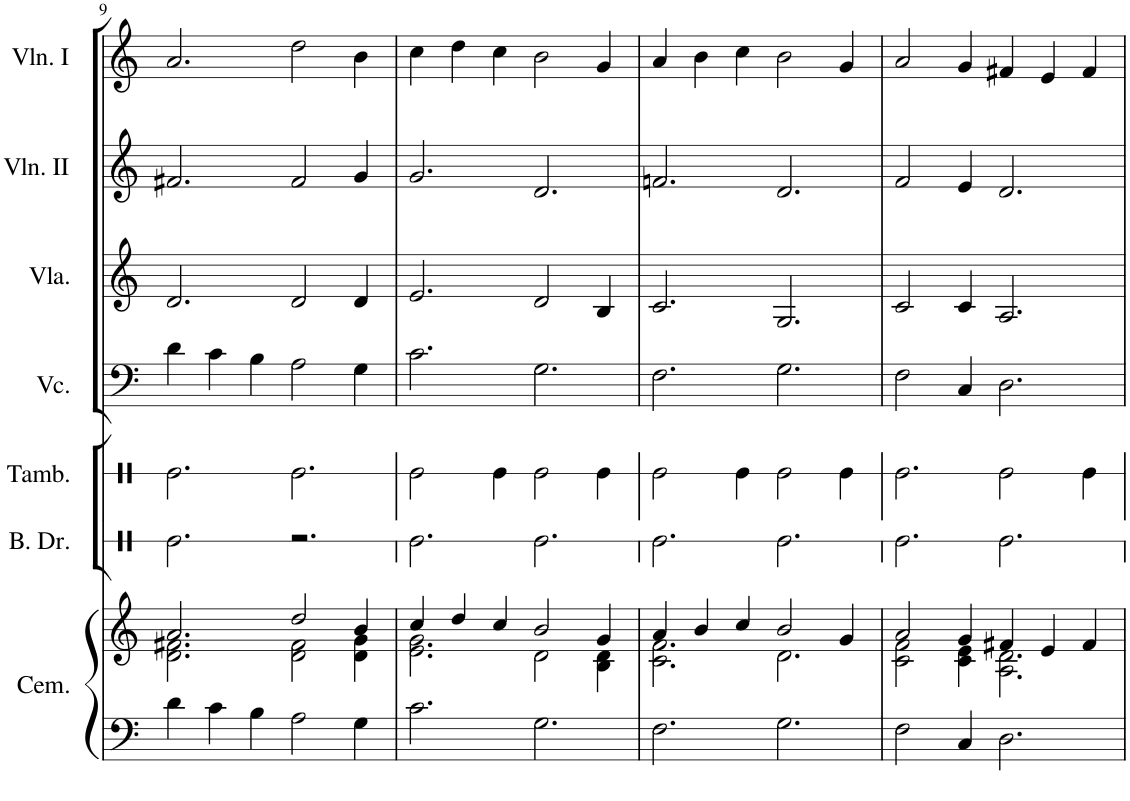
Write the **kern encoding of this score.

**kern	**kern	**kern	**kern	**kern	**kern	**kern	**kern
*part7	*part7	*part6	*part5	*part4	*part3	*part2	*part1
*staff8	*staff7	*staff6	*staff5	*staff4	*staff3	*staff2	*staff1
*I"Cembalo	*	*I"Bass Drum	*I"Tambourine	*I"Violoncello Kontrabass	*I"Viola	*I"Violin II	*I"Violin I
*I'Cem.	*	*I'B. Dr.	*I'Tamb.	*I'Vc.	*I'Vla.	*I'Vln. II	*I'Vln. I
!!LO:PB:g=z
*clefF4	*clefG2	*clefX	*clefX	*clefF4	*clefG2	*clefG2	*clefG2
*k[]	*k[]	*k[]	*k[]	*k[]	*k[]	*k[]	*k[]
*M6/4	*M6/4	*M6/4	*M6/4	*M6/4	*M6/4	*M6/4	*M6/4
=9	=9	=9	=9	=9	=9	=9	=9
*	*^	*	*	*	*	*	*
4d\	2.a/	2.d\ 2.f#X\	2.Re\	2.Re\	4d\	2.d/	2.f#X/	2.a/
4c\	.	.	.	.	4c\	.	.	.
4B\	.	.	.	.	4B\	.	.	.
2A\	2dd/	2d\ 2f#\	2.r	2.Re\	2A\	2d/	2f#/	2dd\
4G\	4b/	4d\ 4g\	.	.	4G\	4d/	4g/	4b\
=10	=10	=10	=10	=10	=10	=10	=10	=10
2.c\	4cc/	2.e\ 2.g\	2.Re\	2Re\	2.c\	2.e/	2.g/	4cc\
.	4dd/	.	.	.	.	.	.	4dd\
.	4cc/	.	.	4Re\	.	.	.	4cc\
2.G\	2b/	2d\	2.Re\	2Re\	2.G\	2d/	2.d/	2b\
.	4g/	4B\ 4d\	.	4Re\	.	4B/	.	4g/
=11	=11	=11	=11	=11	=11	=11	=11	=11
2.F\	4a/	2.c\ 2.f\	2.Re\	2Re\	2.F\	2.c/	2.fn/	4a/
.	4b/	.	.	.	.	.	.	4b\
.	4cc/	.	.	4Re\	.	.	.	4cc\
2.G\	2b/	2.d\	2.Re\	2Re\	2.G\	2.G/	2.d/	2b\
.	4g/	.	.	4Re\	.	.	.	4g/
=12	=12	=12	=12	=12	=12	=12	=12	=12
2F\	2a/	2c\ 2f\	2.Re\	2.Re\	2F\	2c/	2f/	2a/
4C/	4g/	4c\ 4e\	.	.	4C/	4c/	4e/	4g/
2.D\	4f#X/	2.A\ 2.d\	2.Re\	2Re\	2.D\	2.A/	2.d/	4f#X/
.	4e/	.	.	.	.	.	.	4e/
.	4f#/	.	.	4Re\	.	.	.	4f#/
*	*v	*v	*	*	*	*	*	*
=	=	=	=	=	=	=	=
*-	*-	*-	*-	*-	*-	*-	*-
